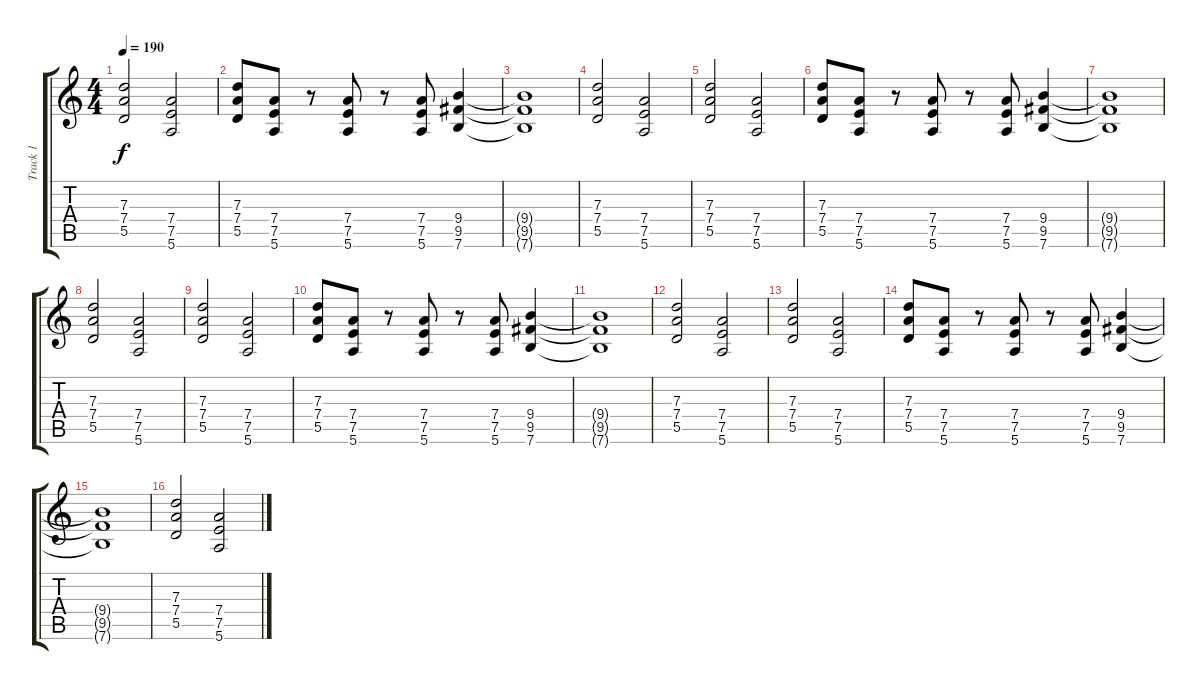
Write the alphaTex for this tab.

\track ("Track 1" "Track 1") {instrument overdrivenguitar}
\staff {score tabs}
\tuning (E4 B3 G3 D3 A2 E2) {hide}
\ts (4 4)
\tempo 190
\clef g2
\ks c
(7.3 7.4 5.5).2{dy f} (7.4 7.5 5.6).2 |
(7.3 7.4 5.5).8 (7.4 7.5 5.6).8 r.8 (7.4 7.5 5.6).8 r.8 (7.4 7.5 5.6).8 (9.4 9.5 7.6).4 |
(9.4{t} 9.5{t} 7.6{t}).1 |
(7.3 7.4 5.5).2 (7.4 7.5 5.6).2 |
(7.3 7.4 5.5).2 (7.4 7.5 5.6).2 |
(7.3 7.4 5.5).8 (7.4 7.5 5.6).8 r.8 (7.4 7.5 5.6).8 r.8 (7.4 7.5 5.6).8 (9.4 9.5 7.6).4 |
(9.4{t} 9.5{t} 7.6{t}).1 |
(7.3 7.4 5.5).2 (7.4 7.5 5.6).2 |
(7.3 7.4 5.5).2 (7.4 7.5 5.6).2 |
(7.3 7.4 5.5).8 (7.4 7.5 5.6).8 r.8 (7.4 7.5 5.6).8 r.8 (7.4 7.5 5.6).8 (9.4 9.5 7.6).4 |
(9.4{t} 9.5{t} 7.6{t}).1 |
(7.3 7.4 5.5).2 (7.4 7.5 5.6).2 |
(7.3 7.4 5.5).2 (7.4 7.5 5.6).2 |
(7.3 7.4 5.5).8 (7.4 7.5 5.6).8 r.8 (7.4 7.5 5.6).8 r.8 (7.4 7.5 5.6).8 (9.4 9.5 7.6).4 |
(9.4{t} 9.5{t} 7.6{t}).1 |
(7.3 7.4 5.5).2 (7.4 7.5 5.6).2
